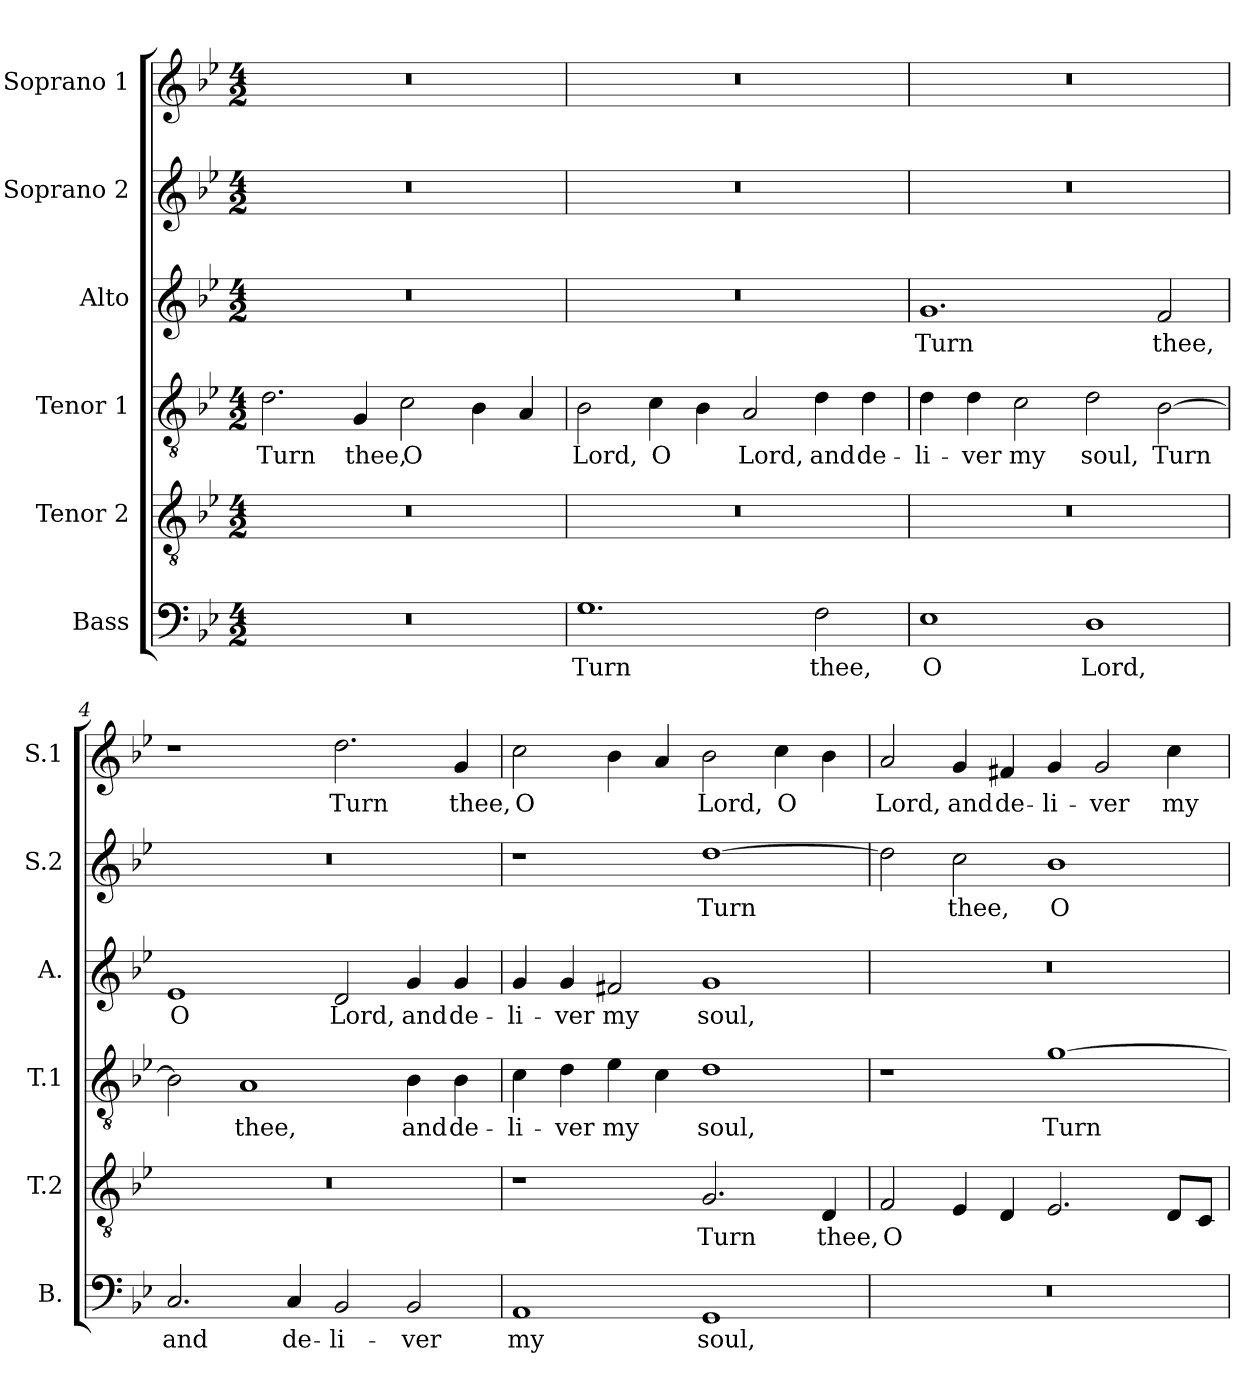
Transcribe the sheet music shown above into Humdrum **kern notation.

**kern	**text	**kern	**text	**kern	**text	**kern	**text	**kern	**text	**kern	**text
*part6	*part6	*part5	*part5	*part4	*part4	*part3	*part3	*part2	*part2	*part1	*part1
*staff6	*staff6	*staff5	*staff5	*staff4	*staff4	*staff3	*staff3	*staff2	*staff2	*staff1	*staff1
*I"Bass	*	*I"Tenor 2	*	*I"Tenor 1	*	*I"Alto	*	*I"Soprano 2	*	*I"Soprano 1	*
*I'B.	*	*I'T.2	*	*I'T.1	*	*I'A.	*	*I'S.2	*	*I'S.1	*
*clefF4	*	*clefGv2	*	*clefGv2	*	*clefG2	*	*clefG2	*	*clefG2	*
*	*	*ITrd7c12	*	*ITrd7c12	*	*	*	*	*	*	*
*k[b-e-]	*	*k[b-e-]	*	*k[b-e-]	*	*k[b-e-]	*	*k[b-e-]	*	*k[b-e-]	*
*B-:	*	*B-:	*	*B-:	*	*B-:	*	*B-:	*	*B-:	*
*M4/2	*	*M4/2	*	*M4/2	*	*M4/2	*	*M4/2	*	*M4/2	*
=1	=1	=1	=1	=1	=1	=1	=1	=1	=1	=1	=1
!LO:N:vis=1	!	!LO:N:vis=1	!	!	!LO:LY:b	!LO:N:vis=1	!	!LO:N:vis=1	!	!LO:N:vis=1	!
0r	.	0r	.	2.D\	Turn	0r	.	0r	.	0r	.
!	!	!	!	!	!LO:LY:b	!	!	!	!	!	!
.	.	.	.	4GG/	thee,	.	.	.	.	.	.
!	!	!	!	!	!LO:LY:b	!	!	!	!	!	!
.	.	.	.	2C\	O	.	.	.	.	.	.
.	.	.	.	4BB-\	.	.	.	.	.	.	.
.	.	.	.	4AA/	.	.	.	.	.	.	.
=2	=2	=2	=2	=2	=2	=2	=2	=2	=2	=2	=2
!	!LO:LY:b	!LO:N:vis=1	!	!	!LO:LY:b	!LO:N:vis=1	!	!LO:N:vis=1	!	!LO:N:vis=1	!
1.G	Turn	0r	.	2BB-\	Lord,	0r	.	0r	.	0r	.
!	!	!	!	!	!LO:LY:b	!	!	!	!	!	!
.	.	.	.	4C\	O	.	.	.	.	.	.
.	.	.	.	4BB-\	.	.	.	.	.	.	.
!	!	!	!	!	!LO:LY:b	!	!	!	!	!	!
.	.	.	.	2AA/	Lord,	.	.	.	.	.	.
!	!LO:LY:b	!	!	!	!LO:LY:b	!	!	!	!	!	!
2F\	thee,	.	.	4D\	and	.	.	.	.	.	.
!	!	!	!	!	!LO:LY:b	!	!	!	!	!	!
.	.	.	.	4D\	de-	.	.	.	.	.	.
=3	=3	=3	=3	=3	=3	=3	=3	=3	=3	=3	=3
!	!LO:LY:b	!LO:N:vis=1	!	!	!LO:LY:b	!	!LO:LY:b	!LO:N:vis=1	!	!LO:N:vis=1	!
1E-	O	0r	.	4D\	-li-	1.g	Turn	0r	.	0r	.
!	!	!	!	!	!LO:LY:b	!	!	!	!	!	!
.	.	.	.	4D\	-ver	.	.	.	.	.	.
!	!	!	!	!	!LO:LY:b	!	!	!	!	!	!
.	.	.	.	2C\	my	.	.	.	.	.	.
!	!LO:LY:b	!	!	!	!LO:LY:b	!	!	!	!	!	!
1D	Lord,	.	.	2D\	soul,	.	.	.	.	.	.
!	!	!	!	!	!LO:LY:b	!	!LO:LY:b	!	!	!	!
.	.	.	.	[>2BB-\	Turn	2f/	thee,	.	.	.	.
!!LO:LB:g=z
=4	=4	=4	=4	=4	=4	=4	=4	=4	=4	=4	=4
!	!LO:LY:b	!LO:N:vis=1	!	!	!	!	!LO:LY:b	!LO:N:vis=1	!	!	!
2.C/	and	0r	.	2BB-\]	.	1e-	O	0r	.	1r	.
!	!	!	!	!	!LO:LY:b	!	!	!	!	!	!
.	.	.	.	1AA	thee,	.	.	.	.	.	.
!	!LO:LY:b	!	!	!	!	!	!	!	!	!	!
4C/	de-	.	.	.	.	.	.	.	.	.	.
!	!LO:LY:b	!	!	!	!	!	!LO:LY:b	!	!	!	!LO:LY:b
2BB-/	-li-	.	.	.	.	2d/	Lord,	.	.	2.dd\	Turn
!	!LO:LY:b	!	!	!	!LO:LY:b	!	!LO:LY:b	!	!	!	!
2BB-/	-ver	.	.	4BB-\	and	4g/	and	.	.	.	.
!	!	!	!	!	!LO:LY:b	!	!LO:LY:b	!	!	!	!LO:LY:b
.	.	.	.	4BB-\	de-	4g/	de-	.	.	4g/	thee,
=5	=5	=5	=5	=5	=5	=5	=5	=5	=5	=5	=5
!	!LO:LY:b	!	!	!	!LO:LY:b	!	!LO:LY:b	!	!	!	!LO:LY:b
1AA	my	1r	.	4C\	-li-	4g/	-li-	1r	.	2cc\	O
!	!	!	!	!	!LO:LY:b	!	!LO:LY:b	!	!	!	!
.	.	.	.	4D\	-ver	4g/	-ver	.	.	.	.
!	!	!	!	!	!LO:LY:b	!	!LO:LY:b	!	!	!	!
.	.	.	.	4E-\	my	2f#X/	my	.	.	4b-\	.
.	.	.	.	4C\	.	.	.	.	.	4a/	.
!	!LO:LY:b	!	!LO:LY:b	!	!LO:LY:b	!	!LO:LY:b	!	!LO:LY:b	!	!LO:LY:b
1GG	soul,	2.GG/	Turn	1D	soul,	1g	soul,	[>1dd	Turn	2b-\	Lord,
!	!	!	!	!	!	!	!	!	!	!	!LO:LY:b
.	.	.	.	.	.	.	.	.	.	4cc\	O
!	!	!	!LO:LY:b	!	!	!	!	!	!	!	!
.	.	4DD/	thee,	.	.	.	.	.	.	4b-\	.
=6	=6	=6	=6	=6	=6	=6	=6	=6	=6	=6	=6
!LO:N:vis=1	!	!	!LO:LY:b	!	!	!LO:N:vis=1	!	!	!	!	!LO:LY:b
0r	.	2FF/	O	1r	.	0r	.	2dd\]	.	2a/	Lord,
!	!	!	!	!	!	!	!	!	!LO:LY:b	!	!LO:LY:b
.	.	4EE-/	.	.	.	.	.	2cc\	thee,	4g/	and
!	!	!	!	!	!	!	!	!	!	!	!LO:LY:b
.	.	4DD/	.	.	.	.	.	.	.	4f#X/	de-
!	!	!	!	!	!LO:LY:b	!	!	!	!LO:LY:b	!	!LO:LY:b
.	.	2.EE-/	.	[>1G	Turn	.	.	1b-	O	4g/	-li-
!	!	!	!	!	!	!	!	!	!	!	!LO:LY:b
.	.	.	.	.	.	.	.	.	.	2g/	-ver
!	!	!	!	!	!	!	!	!	!	!	!LO:LY:b
.	.	8DD/L	.	.	.	.	.	.	.	4cc\	my
.	.	8CC/J	.	.	.	.	.	.	.	.	.
=	=	=	=	=	=	=	=	=	=	=	=
*-	*-	*-	*-	*-	*-	*-	*-	*-	*-	*-	*-
